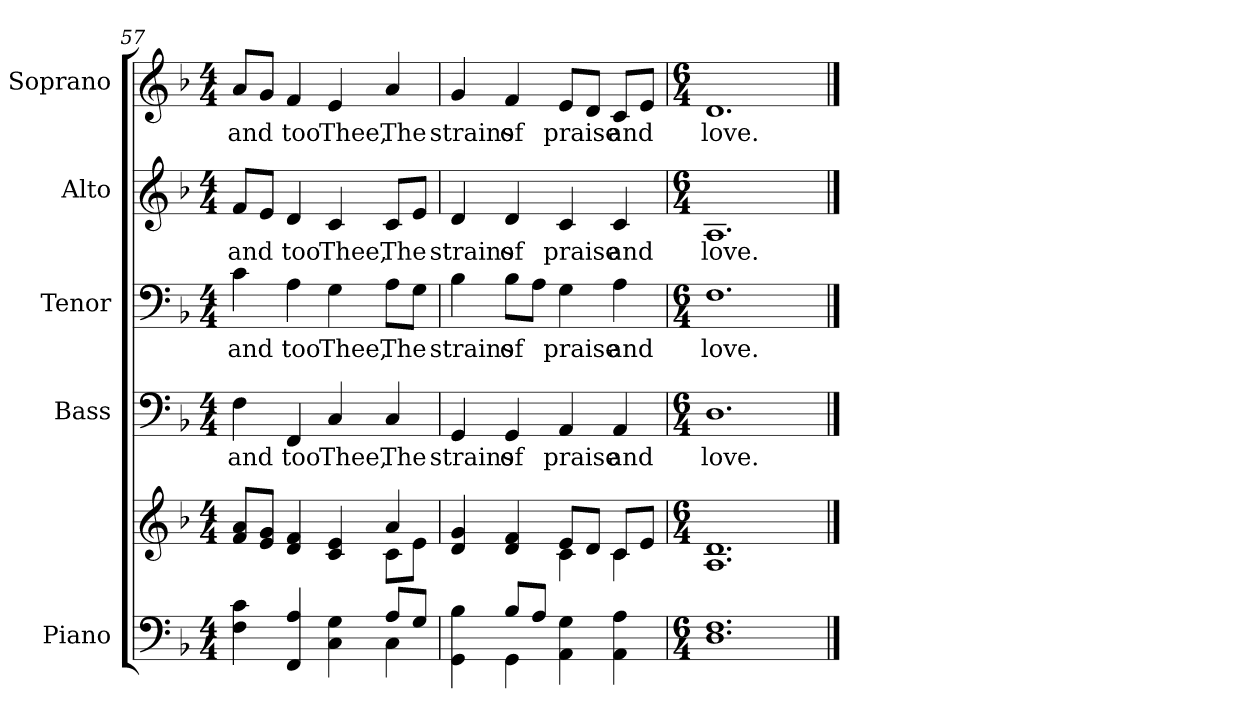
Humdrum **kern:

**kern	**kern	**kern	**text	**kern	**text	**kern	**text	**kern	**text
*part5	*part5	*part4	*part4	*part3	*part3	*part2	*part2	*part1	*part1
*staff6	*staff5	*staff4	*staff4	*staff3	*staff3	*staff2	*staff2	*staff1	*staff1
*I"Piano	*	*I"Bass	*	*I"Tenor	*	*I"Alto	*	*I"Soprano	*
*I'Pno.	*	*I'B.	*	*I'T.	*	*I'A.	*	*I'S.	*
!!LO:PB:g=z
*clefF4	*clefG2	*clefF4	*	*clefF4	*	*clefG2	*	*clefG2	*
*k[b-]	*k[b-]	*k[b-]	*	*k[b-]	*	*k[b-]	*	*k[b-]	*
*F:	*F:	*F:	*	*F:	*	*F:	*	*F:	*
*M4/4	*M4/4	*M4/4	*	*M4/4	*	*M4/4	*	*M4/4	*
=57	=57	=57	=57	=57	=57	=57	=57	=57	=57
*^	*^	*	*	*	*	*	*	*	*
!	!	!	!	!	!LO:LY:b:color=#000000	!	!	!	!	!	!
!	!	!	!	!	!	!	!LO:LY:b:color=#000000	!	!	!	!
!	!	!	!	!	!	!	!	!	!LO:LY:b:color=#000000	!	!
!	!	!	!	!	!	!	!	!	!	!	!LO:LY:b:color=#000000
4Fi\ 4ci	2ryy	8fi/ 8aiL	2ryy	4Fi\	and	4ci\	and	8fi/L	and	8ai/L	and
.	.	8ei/ 8giJ	.	.	.	.	.	8ei/J	.	8gi/J	.
!	!	!	!	!	!LO:LY:b:color=#000000	!	!	!	!	!	!
!	!	!	!	!	!	!	!LO:LY:b:color=#000000	!	!	!	!
!	!	!	!	!	!	!	!	!	!LO:LY:b:color=#000000	!	!
!	!	!	!	!	!	!	!	!	!	!	!LO:LY:b:color=#000000
4FFi/ 4Ai	.	4di/ 4fi	.	4FFi/	too	4Ai\	too	4di/	too	4fi/	too
!	!	!	!	!	!LO:LY:b:color=#000000	!	!	!	!	!	!
!	!	!	!	!	!	!	!LO:LY:b:color=#000000	!	!	!	!
!	!	!	!	!	!	!	!	!	!LO:LY:b:color=#000000	!	!
!	!	!	!	!	!	!	!	!	!	!	!LO:LY:b:color=#000000
4Ci\ 4Gi	4ryy	4ci/ 4ei	4ryy	4Ci/	Thee,	4Gi\	Thee,	4ci/	Thee,	4ei/	Thee,
!	!	!	!	!	!LO:LY:b:color=#000000	!	!	!	!	!	!
!	!	!	!	!	!	!	!LO:LY:b:color=#000000	!	!	!	!
!	!	!	!	!	!	!	!	!	!LO:LY:b:color=#000000	!	!
!	!	!	!	!	!	!	!	!	!	!	!LO:LY:b:color=#000000
8Ai/L	4Ci\	4ai/	8ci\L	4Ci/	The	8Ai\L	The	8ci/L	The	4ai/	The
8Gi/J	.	.	8ei\J	.	.	8Gi\J	.	8ei/J	.	.	.
=58	=58	=58	=58	=58	=58	=58	=58	=58	=58	=58	=58
!	!	!	!	!	!LO:LY:b:color=#000000	!	!	!	!	!	!
!	!	!	!	!	!	!	!LO:LY:b:color=#000000	!	!	!	!
!	!	!	!	!	!	!	!	!	!LO:LY:b:color=#000000	!	!
!	!	!	!	!	!	!	!	!	!	!	!LO:LY:b:color=#000000
4GGi\ 4B-i	4ryy	4di/ 4gi	2ryy	4GGi/	strains	4B-i\	strains	4di/	strains	4gi/	strains
!	!	!	!	!	!LO:LY:b:color=#000000	!	!	!	!	!	!
!	!	!	!	!	!	!	!LO:LY:b:color=#000000	!	!	!	!
!	!	!	!	!	!	!	!	!	!LO:LY:b:color=#000000	!	!
!	!	!	!	!	!	!	!	!	!	!	!LO:LY:b:color=#000000
8B-i/L	4GGi\	4di/ 4fi	.	4GGi/	of	8B-i\L	of	4di/	of	4fi/	of
8Ai/J	.	.	.	.	.	8Ai\J	.	.	.	.	.
!	!	!	!	!	!LO:LY:b:color=#000000	!	!	!	!	!	!
!	!	!	!	!	!	!	!LO:LY:b:color=#000000	!	!	!	!
!	!	!	!	!	!	!	!	!	!LO:LY:b:color=#000000	!	!
!	!	!	!	!	!	!	!	!	!	!	!LO:LY:b:color=#000000
4AAi\ 4Gi	2ryy	8ei/L	4ci\	4AAi/	praise	4Gi\	praise	4ci/	praise	8ei/L	praise
.	.	8di/J	.	.	.	.	.	.	.	8di/J	.
!	!	!	!	!	!LO:LY:b:color=#000000	!	!	!	!	!	!
!	!	!	!	!	!	!	!LO:LY:b:color=#000000	!	!	!	!
!	!	!	!	!	!	!	!	!	!LO:LY:b:color=#000000	!	!
!	!	!	!	!	!	!	!	!	!	!	!LO:LY:b:color=#000000
4AAi\ 4Ai	.	8ci/L	4ci\	4AAi/	and	4Ai\	and	4ci/	and	8ci/L	and
.	.	8ei/J	.	.	.	.	.	.	.	8ei/J	.
*v	*v	*	*	*	*	*	*	*	*	*	*
*	*v	*v	*	*	*	*	*	*	*	*
!!LO:PB:g=z
=59	=59	=59	=59	=59	=59	=59	=59	=59	=59
*M6/4	*M6/4	*M6/4	*	*M6/4	*	*M6/4	*	*M6/4	*
!	!	!	!LO:LY:b:color=#000000	!	!	!	!	!	!
!	!	!	!	!	!LO:LY:b:color=#000000	!	!	!	!
!	!	!	!	!	!	!	!LO:LY:b:color=#000000	!	!
!	!	!	!	!	!	!	!	!	!LO:LY:b:color=#000000
1.Di 1.Fi	1.Ai 1.di	1.Di	love.	1.Fi	love.	1.Ai	love.	1.di	love.
==	==	==	==	==	==	==	==	==	==
*-	*-	*-	*-	*-	*-	*-	*-	*-	*-
